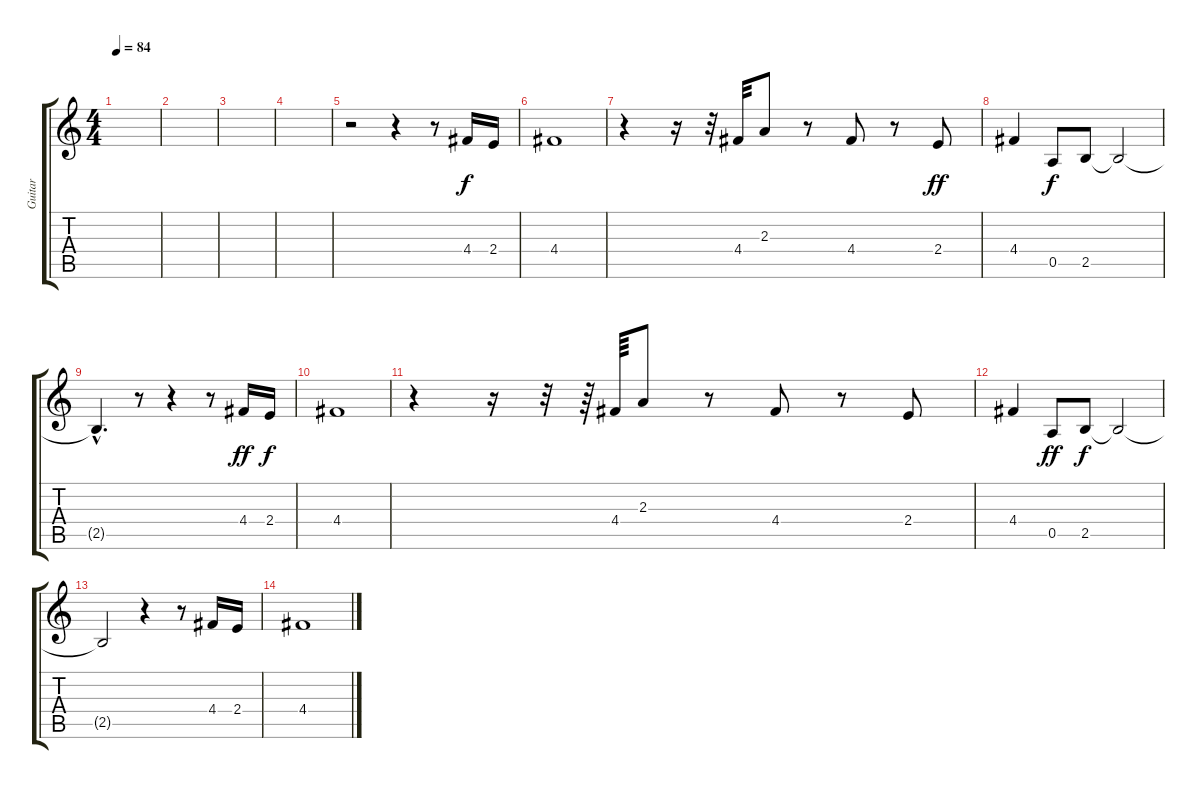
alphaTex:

\track ("Guitar" "Guitar") {instrument electricguitarjazz}
\staff {score tabs}
\tuning (E4 B3 G3 D3 A2 E2) {hide}
\ts (4 4)
\tempo 84
\clef g2
\ks c
|
|
|
|
r.2 r.4 r.8 4.4.16 2.4.16 |
4.4.1 |
r.4 r.16 r.32 4.4.32{dy f} 2.3.8 r.8 4.4.8 r.8 2.4.8{dy ff} |
4.4.4 0.5.8{dy f} 2.5.8 2.5{t}.2 |
2.5{hac t}.4{d} r.8 r.4 r.8 4.4.16{dy ff} 2.4.16{dy f} |
4.4.1 |
r.4 r.16 r.32 r.64 4.4.64 2.3.8 r.8 4.4.8 r.8 2.4.8 |
4.4.4 0.5.8{dy ff} 2.5.8{dy f} 2.5{t}.2 |
2.5{t}.2 r.4 r.8 4.4.16 2.4.16 |
4.4.1
